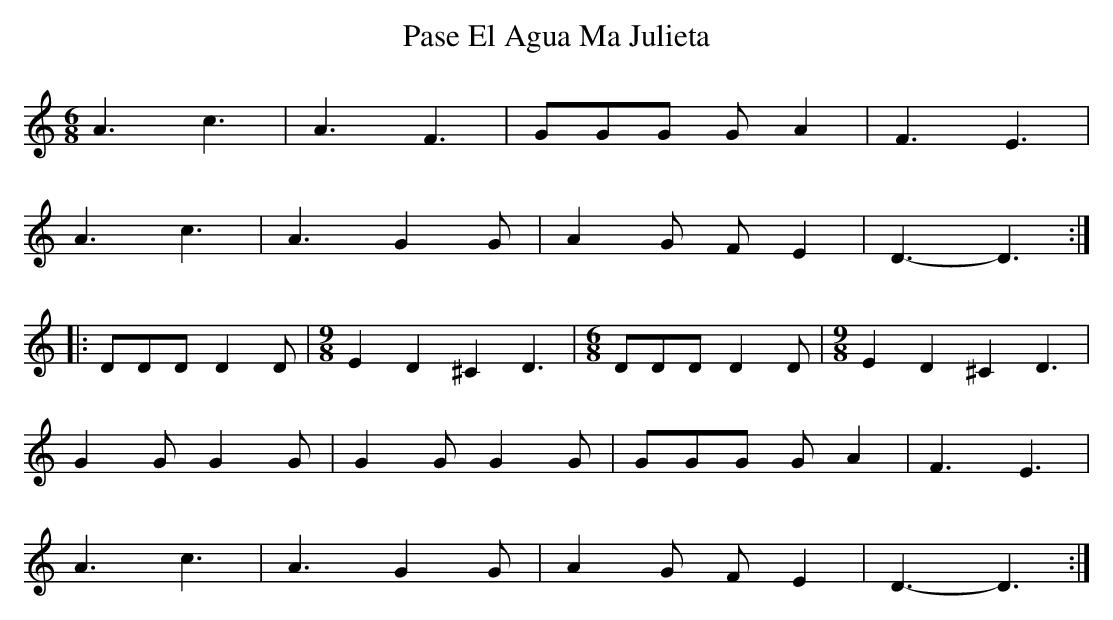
X:1
T:Pase El Agua Ma Julieta
L:1/16
M:6/8
K:C
A6 c6|A6 F6|G2G2G2 G2 A4|F6 E6|
A6 c6|A6 G4 G2|A4 G2 F2 E4|D6-D6:|
|:D2D2D2 D4D2|[M:9/8]E4 D4 ^C4 D6|[M:6/8]D2D2D2 D4 D2|[M:9/8] E4 D4 ^C4 D6|
G4 G2 G4 G2|G4 G2 G4 G2|G2G2G2 G2 A4|F6 E6|
A6 c6|A6 G4 G2|A4 G2 F2 E4|D6-D6:|
